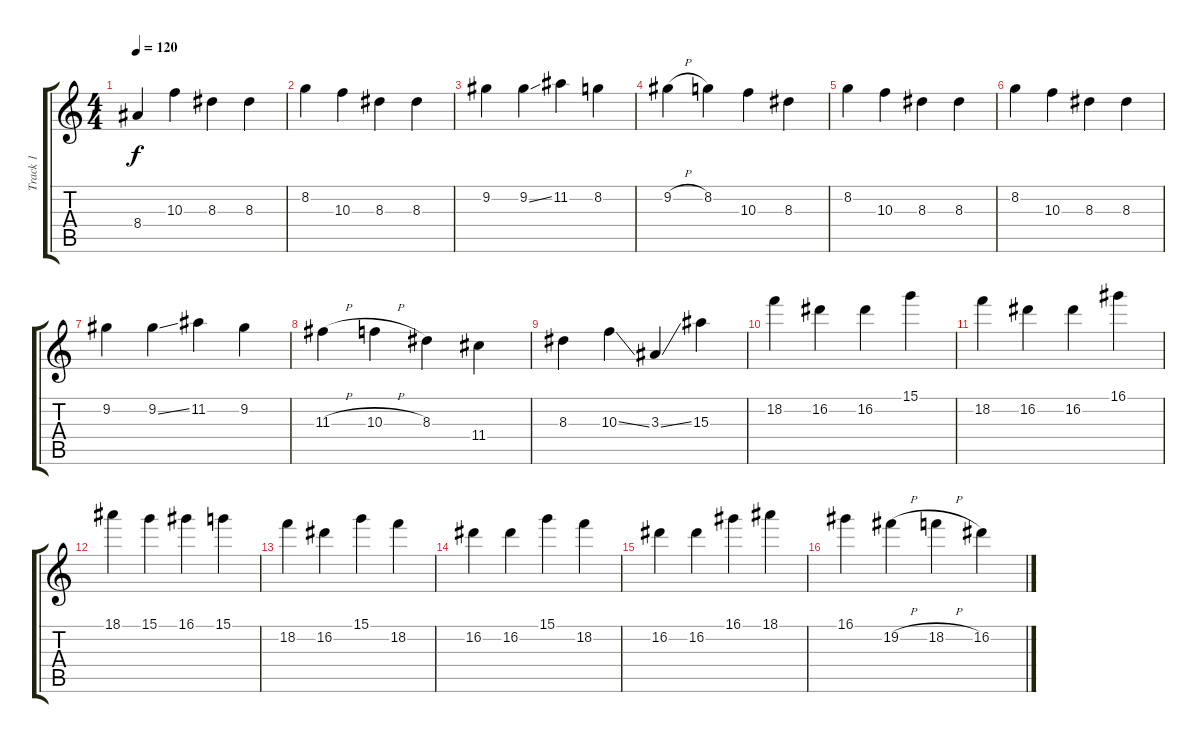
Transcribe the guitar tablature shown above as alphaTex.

\track ("Track 1" "Track 1") {instrument overdrivenguitar}
\staff {score tabs}
\tuning (E4 B3 G3 D3 A2 E2) {hide}
\ts (4 4)
\tempo 120
\clef g2
\ks c
8.4.4{dy f instrument overdrivenguitar} 10.3.4 8.3.4 8.3.4 |
8.2.4 10.3.4 8.3.4 8.3.4 |
9.2.4 9.2{ss}.4 11.2.4 8.2.4 |
9.2{h}.4 8.2.4 10.3.4 8.3.4 |
8.2.4 10.3.4 8.3.4 8.3.4 |
8.2.4 10.3.4 8.3.4 8.3.4 |
9.2.4 9.2{ss}.4 11.2.4 9.2.4 |
11.3{h}.4 10.3{h}.4 8.3.4 11.4.4 |
8.3.4 10.3{ss}.4 3.3{ss}.4 15.3.4 |
18.2.4 16.2.4 16.2.4 15.1.4 |
18.2.4 16.2.4 16.2.4 16.1.4 |
18.1.4 15.1.4 16.1.4 15.1.4 |
18.2.4 16.2.4 15.1.4 18.2.4 |
16.2.4 16.2.4 15.1.4 18.2.4 |
16.2.4 16.2.4 16.1.4 18.1.4 |
16.1.4 19.2{h}.4 18.2{h}.4 16.2.4
